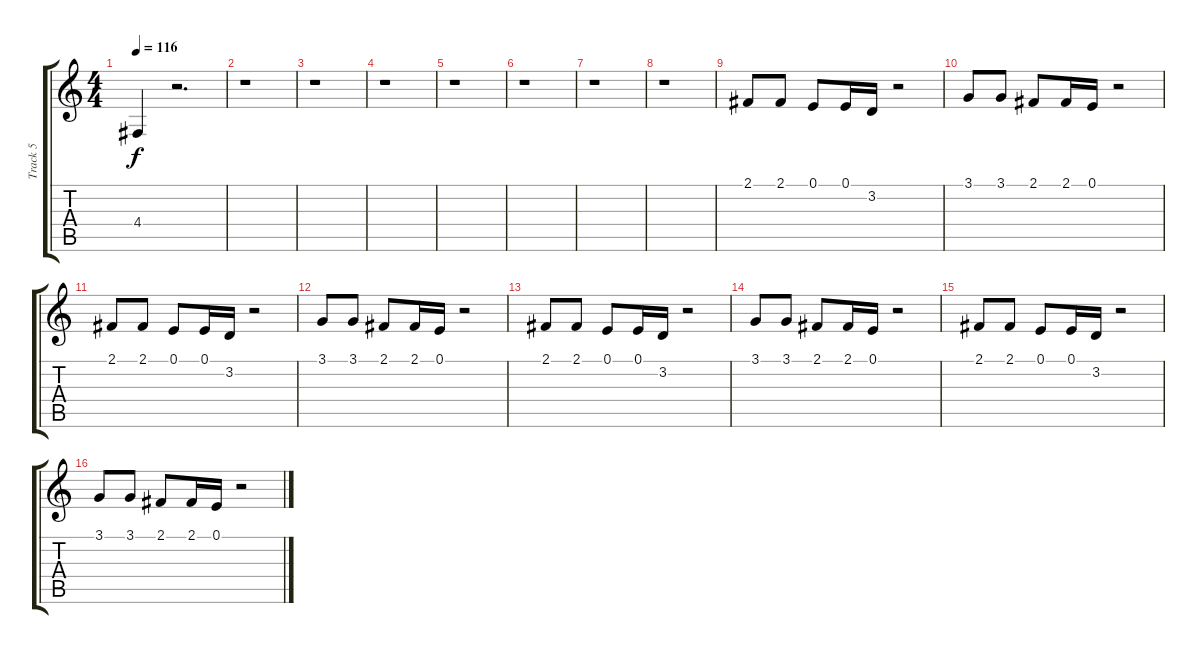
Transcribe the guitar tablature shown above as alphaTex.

\track ("Track 5" "Track 5") {instrument recorder}
\staff {score tabs}
\tuning (E4 B3 G3 D3 A2 E2) {hide}
\ts (4 4)
\tempo 116
\clef g2
\ks c
4.4{t}.4{dy f} r.2{d} |
r.1 |
r.1 |
r.1 |
r.1 |
r.1 |
r.1 |
r.1 |
2.1.8 2.1.8 0.1.8 0.1.16 3.2.16 r.2 |
3.1.8 3.1.8 2.1.8 2.1.16 0.1.16 r.2 |
2.1.8 2.1.8 0.1.8 0.1.16 3.2.16 r.2 |
3.1.8 3.1.8 2.1.8 2.1.16 0.1.16 r.2 |
2.1.8 2.1.8 0.1.8 0.1.16 3.2.16 r.2 |
3.1.8 3.1.8 2.1.8 2.1.16 0.1.16 r.2 |
2.1.8 2.1.8 0.1.8 0.1.16 3.2.16 r.2 |
3.1.8 3.1.8 2.1.8 2.1.16 0.1.16 r.2
